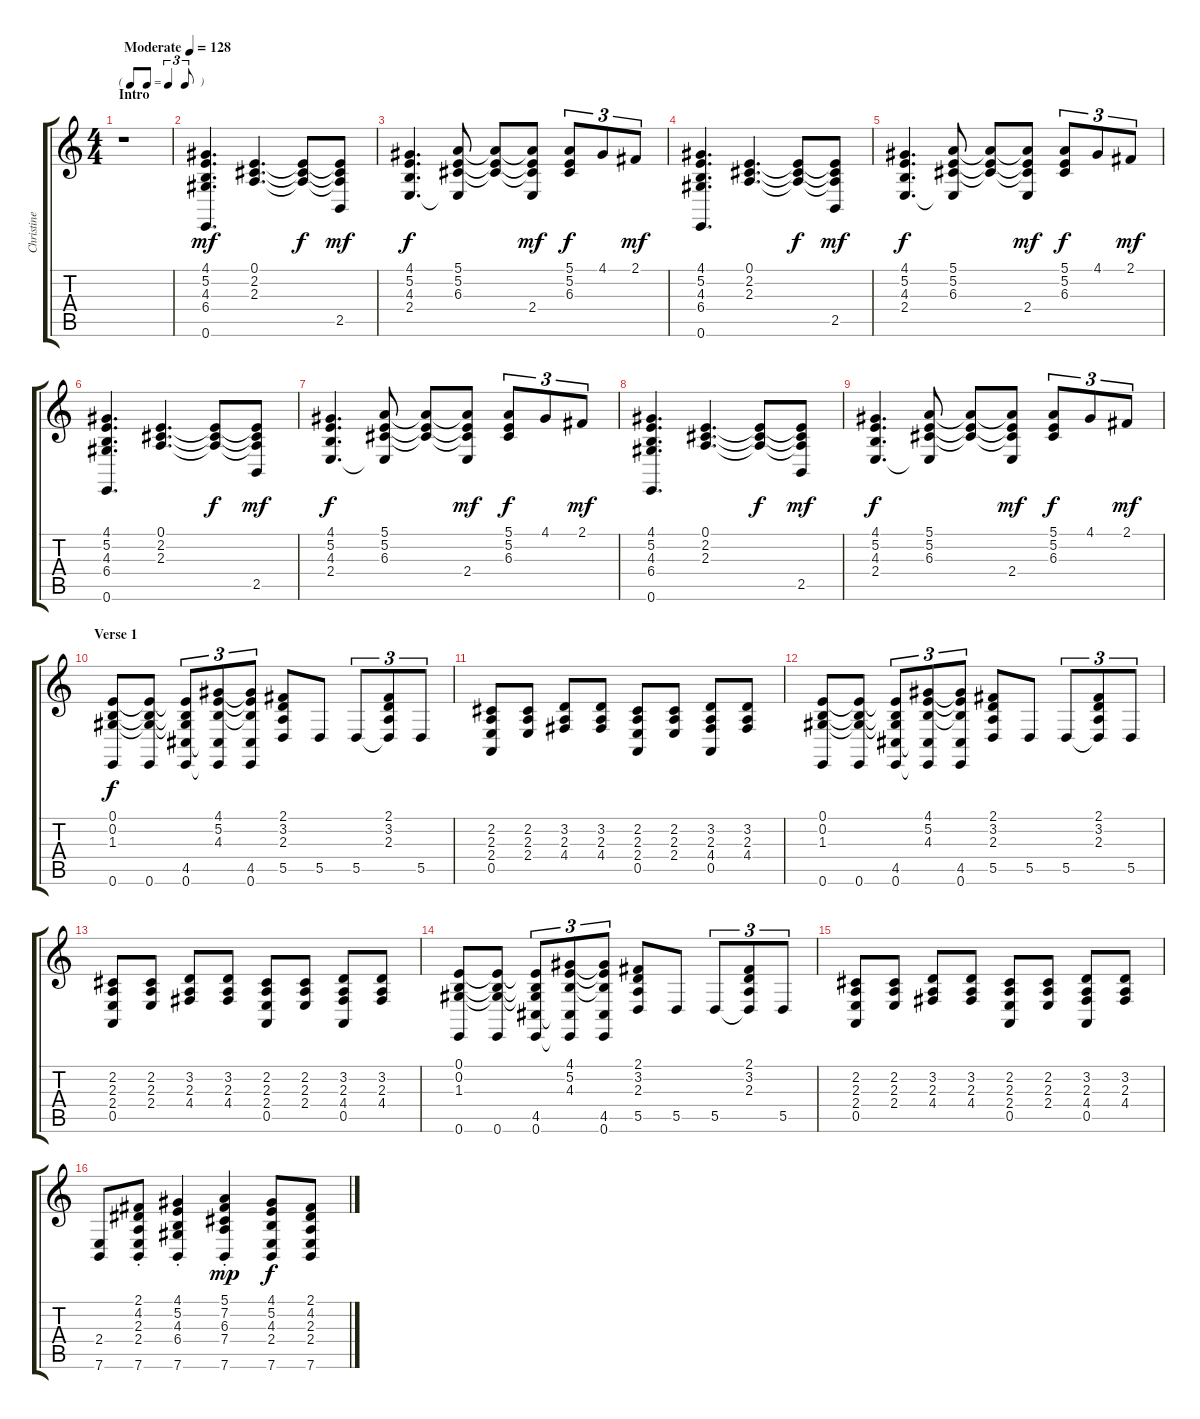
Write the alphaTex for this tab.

\track ("Christine McVie - Piano" "Christine ") {instrument acousticgrandpiano}
\staff {score tabs}
\tuning (E4 B3 G3 D3 A2 E2) {hide}
\ts (4 4)
\tf triplet8th
\section ("" "Intro")
\tempo (128 "Moderate")
\clef g2
\ks c
r.1{dy mf instrument acousticgrandpiano} |
(4.1 5.2 4.3 6.4 0.6).4{d} (0.1 2.2 2.3).4{d} (0.1{t} 2.2{t} 2.3{t}).8{dy f} (0.1{t} 2.2{t} 2.3{t} 2.5).8{dy mf} |
(4.1 5.2 4.3 2.4).4{d dy f} (5.1 5.2 6.3 2.4{t}).8 (5.1{t} 5.2{t} 6.3{t}).8 (5.1{t} 5.2{t} 6.3{t} 2.4).8{dy mf} (5.1 5.2 6.3).8{tu (3 2) dy f} 4.1.8{tu (3 2)} 2.1.8{tu (3 2) dy mf} |
(4.1 5.2 4.3 6.4 0.6).4{d} (0.1 2.2 2.3).4{d} (0.1{t} 2.2{t} 2.3{t}).8{dy f} (0.1{t} 2.2{t} 2.3{t} 2.5).8{dy mf} |
(4.1 5.2 4.3 2.4).4{d dy f} (5.1 5.2 6.3 2.4{t}).8 (5.1{t} 5.2{t} 6.3{t}).8 (5.1{t} 5.2{t} 6.3{t} 2.4).8{dy mf} (5.1 5.2 6.3).8{tu (3 2) dy f} 4.1.8{tu (3 2)} 2.1.8{tu (3 2) dy mf} |
(4.1 5.2 4.3 6.4 0.6).4{d} (0.1 2.2 2.3).4{d} (0.1{t} 2.2{t} 2.3{t}).8{dy f} (0.1{t} 2.2{t} 2.3{t} 2.5).8{dy mf} |
(4.1 5.2 4.3 2.4).4{d dy f} (5.1 5.2 6.3 2.4{t}).8 (5.1{t} 5.2{t} 6.3{t}).8 (5.1{t} 5.2{t} 6.3{t} 2.4).8{dy mf} (5.1 5.2 6.3).8{tu (3 2) dy f} 4.1.8{tu (3 2)} 2.1.8{tu (3 2) dy mf} |
(4.1 5.2 4.3 6.4 0.6).4{d} (0.1 2.2 2.3).4{d} (0.1{t} 2.2{t} 2.3{t}).8{dy f} (0.1{t} 2.2{t} 2.3{t} 2.5).8{dy mf} |
(4.1 5.2 4.3 2.4).4{d dy f} (5.1 5.2 6.3 2.4{t}).8 (5.1{t} 5.2{t} 6.3{t}).8 (5.1{t} 5.2{t} 6.3{t} 2.4).8{dy mf} (5.1 5.2 6.3).8{tu (3 2) dy f} 4.1.8{tu (3 2)} 2.1.8{tu (3 2) dy mf} |
\section ("" "Verse 1")
(0.1 0.2 1.3 0.6).8{dy f} (0.1{t} 0.2{t} 1.3{t} 0.6).8 (0.1{t} 0.2{t} 1.3{t} 4.5 0.6).8{tu (3 2)} (4.1 5.2 4.3 4.5{t} 0.6{t}).8{tu (3 2)} (4.1{t} 5.2{t} 4.3{t} 4.5 0.6).8{tu (3 2)} (2.1 3.2 2.3 5.5).8 5.5.8 5.5.8{tu (3 2)} (2.1 3.2 2.3 5.5{t}).8{tu (3 2)} 5.5.8{tu (3 2)} |
(2.2 2.3 2.4 0.5).8 (2.2 2.3 2.4).8 (3.2 2.3 4.4).8 (3.2 2.3 4.4).8 (2.2 2.3 2.4 0.5).8 (2.2 2.3 2.4).8 (3.2 2.3 4.4 0.5).8 (3.2 2.3 4.4).8 |
(0.1 0.2 1.3 0.6).8 (0.1{t} 0.2{t} 1.3{t} 0.6).8 (0.1{t} 0.2{t} 1.3{t} 4.5 0.6).8{tu (3 2)} (4.1 5.2 4.3 4.5{t} 0.6{t}).8{tu (3 2)} (4.1{t} 5.2{t} 4.3{t} 4.5 0.6).8{tu (3 2)} (2.1 3.2 2.3 5.5).8 5.5.8 5.5.8{tu (3 2)} (2.1 3.2 2.3 5.5{t}).8{tu (3 2)} 5.5.8{tu (3 2)} |
(2.2 2.3 2.4 0.5).8 (2.2 2.3 2.4).8 (3.2 2.3 4.4).8 (3.2 2.3 4.4).8 (2.2 2.3 2.4 0.5).8 (2.2 2.3 2.4).8 (3.2 2.3 4.4 0.5).8 (3.2 2.3 4.4).8 |
(0.1 0.2 1.3 0.6).8 (0.1{t} 0.2{t} 1.3{t} 0.6).8 (0.1{t} 0.2{t} 1.3{t} 4.5 0.6).8{tu (3 2)} (4.1 5.2 4.3 4.5{t} 0.6{t}).8{tu (3 2)} (4.1{t} 5.2{t} 4.3{t} 4.5 0.6).8{tu (3 2)} (2.1 3.2 2.3 5.5).8 5.5.8 5.5.8{tu (3 2)} (2.1 3.2 2.3 5.5{t}).8{tu (3 2)} 5.5.8{tu (3 2)} |
(2.2 2.3 2.4 0.5).8 (2.2 2.3 2.4).8 (3.2 2.3 4.4).8 (3.2 2.3 4.4).8 (2.2 2.3 2.4 0.5).8 (2.2 2.3 2.4).8 (3.2 2.3 4.4 0.5).8 (3.2 2.3 4.4).8 |
(2.4 7.6).8 (2.1{st} 4.2{st} 2.3 2.4 7.6).8 (4.1 5.2{st} 4.3 6.4 7.6).4 (5.1{st} 7.2{st} 6.3{st} 7.4 7.6{st}).4{dy mp} (4.1 5.2 4.3 2.4 7.6).8{dy f} (2.1 4.2 2.3 2.4 7.6).8
